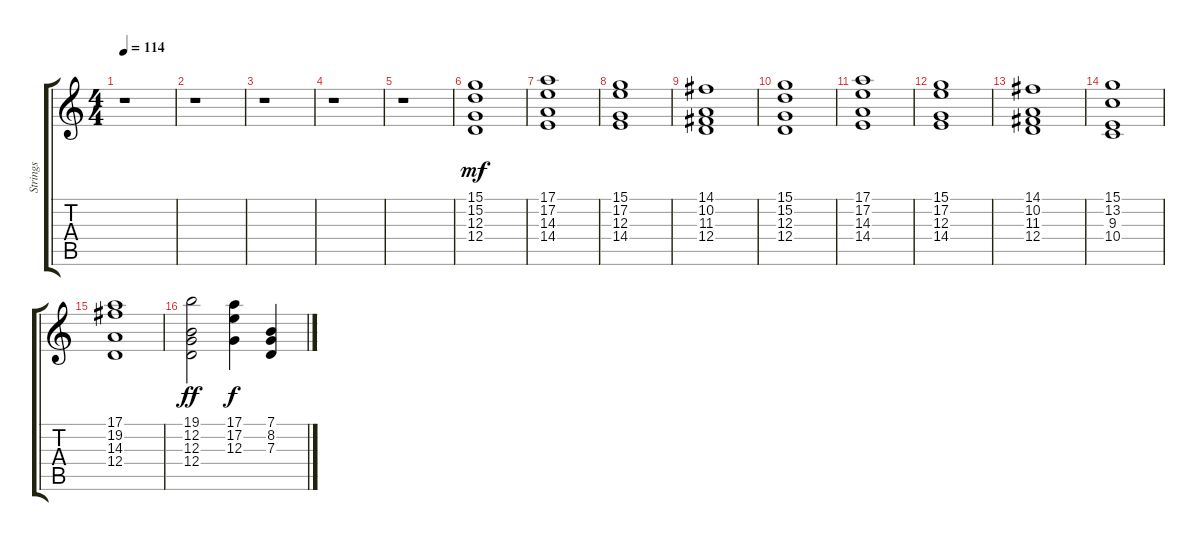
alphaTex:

\track ("Strings" "Strings") {instrument stringensemble2}
\staff {score tabs}
\tuning (E4 B3 G3 D3 A2 E2) {hide}
\ts (4 4)
\tempo 114
\clef g2
\ks c
r.1{dy mf} |
r.1 |
r.1 |
r.1 |
r.1 |
(15.1 15.2 12.3 12.4).1 |
(17.1 17.2 14.3 14.4).1 |
(15.1 17.2 12.3 14.4).1 |
(14.1 10.2 11.3 12.4).1 |
(15.1 15.2 12.3 12.4).1 |
(17.1 17.2 14.3 14.4).1 |
(15.1 17.2 12.3 14.4).1 |
(14.1 10.2 11.3 12.4).1 |
(15.1 13.2 9.3 10.4).1 |
(17.1 19.2 14.3 12.4).1 |
(19.1 12.2 12.3 12.4).2{dy ff} (17.1 17.2 12.3).4{dy f} (7.1 8.2 7.3).4
